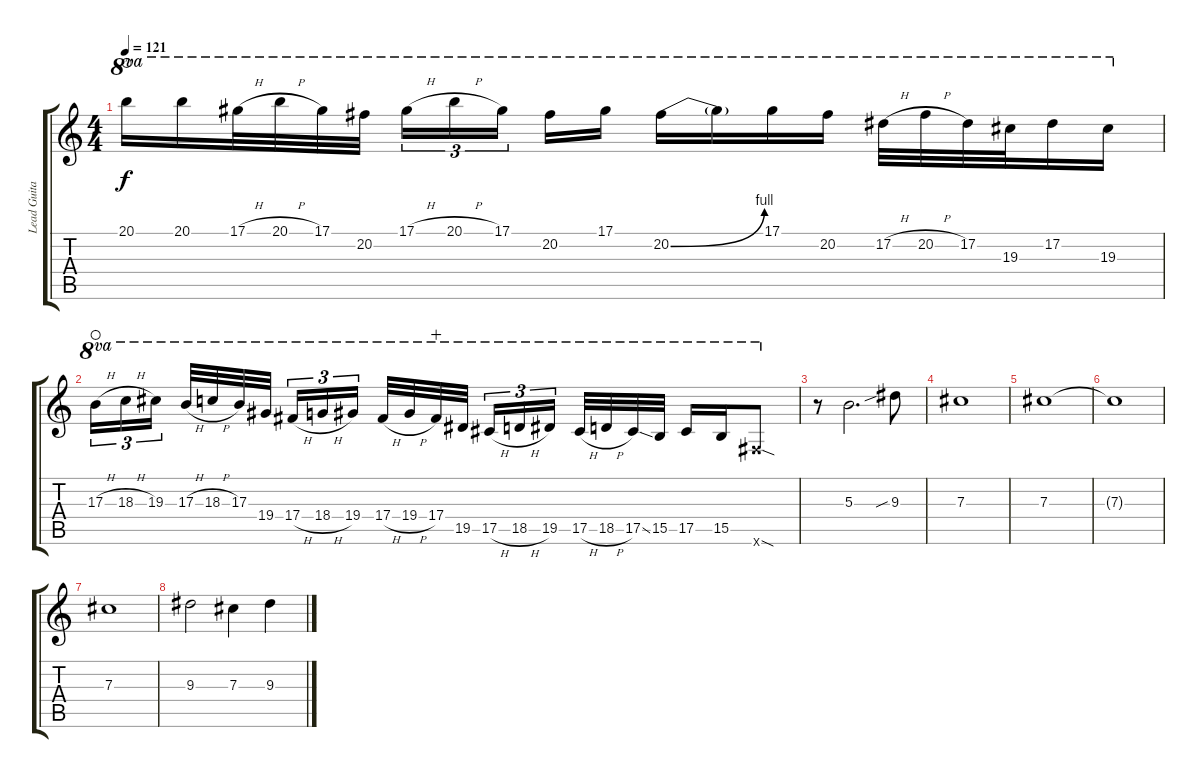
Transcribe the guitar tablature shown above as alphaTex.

\track ("Lead Guitar" "Lead Guita") {instrument distortionguitar}
\staff {score tabs}
\tuning (Eb4 Bb3 Gb3 Db3 Ab2 Eb2) {hide}
\ts (4 4)
\tempo 121
\clef g2
\ks c
20.1.16{ot 8va dy f waho} 20.1.16{ot 8va} 17.1{h}.32{ot 8va} 20.1{h}.32{ot 8va} 17.1.32{ot 8va} 20.2.32{ot 8va} 17.1{h}.16{tu (3 2) ot 8va} 20.1{h}.16{tu (3 2) ot 8va} 17.1.16{tu (3 2) ot 8va beam splitsecondary} 20.2.16{ot 8va} 17.1.16{ot 8va} 20.2{be (bend 0 0 60 4)}.16{ot 8va} 20.2{t}.16{ot 8va} 17.1.16{ot 8va} 20.2.16{ot 8va} 17.2{h}.32{ot 8va} 20.2{h}.32{ot 8va} 17.2.32{ot 8va} 19.3.32{ot 8va} 17.2.16{ot 8va} 19.3.16{ot 8va} |
17.3{h}.16{tu (3 2) ot 8va waho} 18.3{h}.16{tu (3 2) ot 8va} 19.3.16{tu (3 2) ot 8va beam splitsecondary} 17.3{h}.32{ot 8va} 18.3{h}.32{ot 8va} 17.3.32{ot 8va} 19.4.32{ot 8va} 17.4{h}.16{tu (3 2) ot 8va} 18.4{h}.16{tu (3 2) ot 8va} 19.4.16{tu (3 2) ot 8va beam splitsecondary} 17.4{h}.32{ot 8va} 19.4{h}.32{ot 8va} 17.4.32{ot 8va wahc} 19.5.32{ot 8va} 17.5{h}.16{tu (3 2) ot 8va} 18.5{h}.16{tu (3 2) ot 8va} 19.5.16{tu (3 2) ot 8va beam splitsecondary} 17.5{h}.32{ot 8va} 18.5{h}.32{ot 8va} 17.5{ss}.32{ot 8va} 15.5.32{ot 8va} 17.5.16{ot 8va} 15.5.16{ot 8va} 15.6{sod x}.8{ot 8va} |
r.8 5.3.2{d} 9.3{sib}.8 |
7.3.1 |
7.3.1 |
7.3{t}.1 |
7.3.1 |
9.3.2 7.3.4 9.3.4
